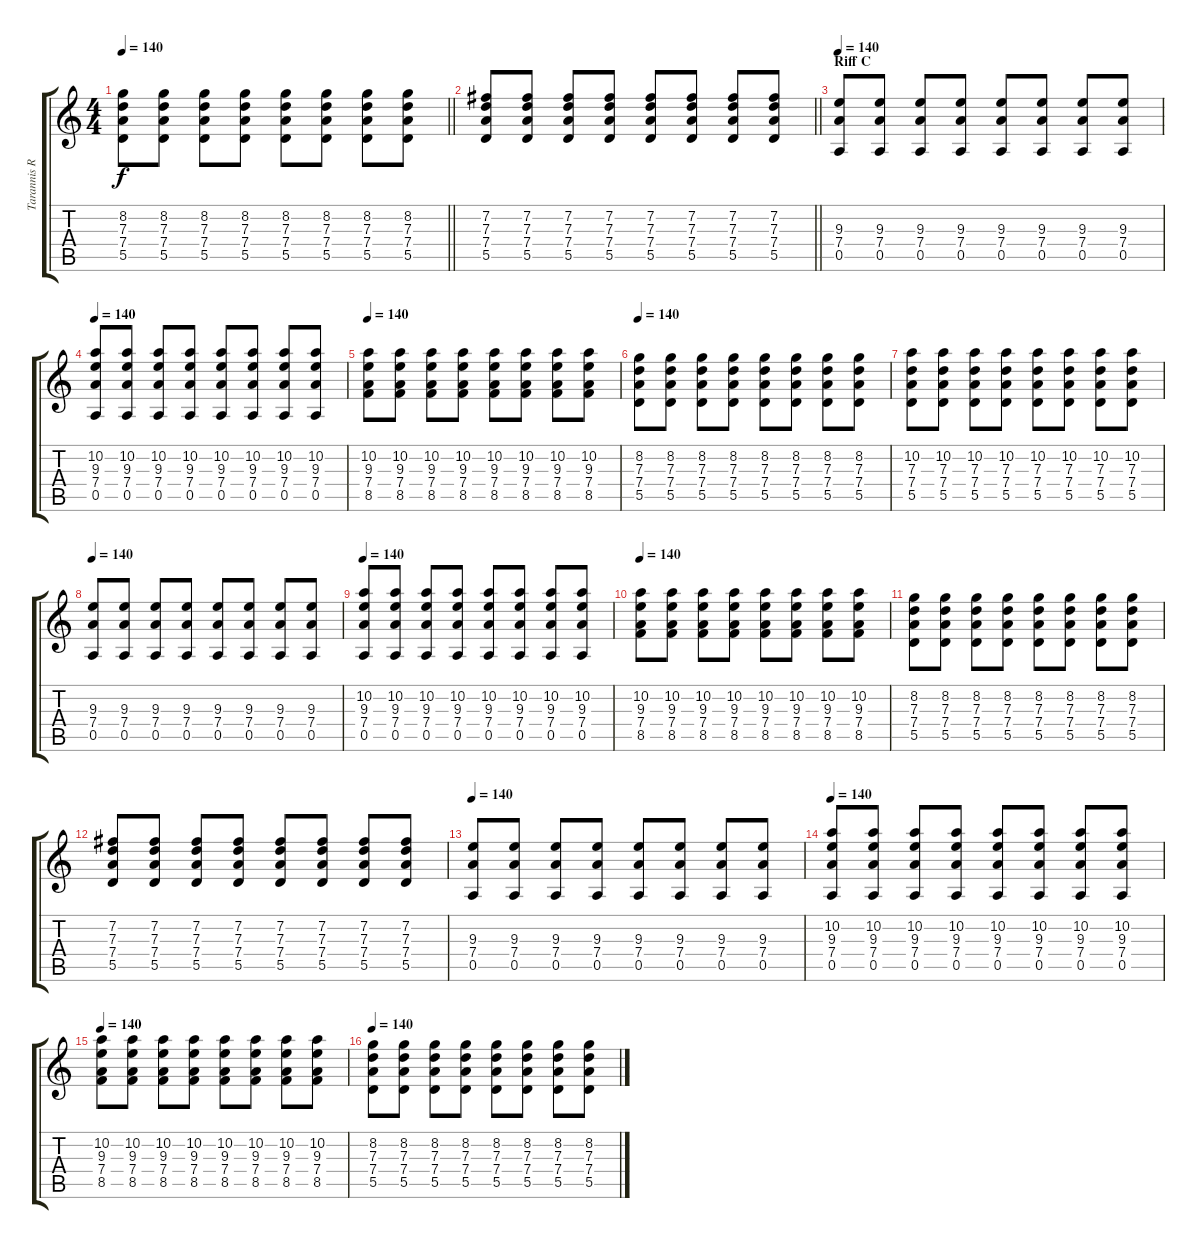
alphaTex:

\track ("Tarannis Rythm Guitar 2" "Tarannis R") {instrument overdrivenguitar}
\staff {score tabs}
\tuning (E4 B3 G3 D3 A2 E2) {hide}
\ts (4 4)
\tempo 140
\clef g2
\barLineRight lightlight
\ks c
(8.2 7.3 7.4 5.5).8{dy f} (8.2 7.3 7.4 5.5).8 (8.2 7.3 7.4 5.5).8 (8.2 7.3 7.4 5.5).8 (8.2 7.3 7.4 5.5).8 (8.2 7.3 7.4 5.5).8 (8.2 7.3 7.4 5.5).8 (8.2 7.3 7.4 5.5).8 |
\barLineRight lightlight
(7.2 7.3 7.4 5.5).8 (7.2 7.3 7.4 5.5).8 (7.2 7.3 7.4 5.5).8 (7.2 7.3 7.4 5.5).8 (7.2 7.3 7.4 5.5).8 (7.2 7.3 7.4 5.5).8 (7.2 7.3 7.4 5.5).8 (7.2 7.3 7.4 5.5).8 |
\section ("" "Riff C")
\tempo 140
(9.3 7.4 0.5).8 (9.3 7.4 0.5).8 (9.3 7.4 0.5).8 (9.3 7.4 0.5).8 (9.3 7.4 0.5).8 (9.3 7.4 0.5).8 (9.3 7.4 0.5).8 (9.3 7.4 0.5).8 |
\tempo 140
(10.2 9.3 7.4 0.5).8 (10.2 9.3 7.4 0.5).8 (10.2 9.3 7.4 0.5).8 (10.2 9.3 7.4 0.5).8 (10.2 9.3 7.4 0.5).8 (10.2 9.3 7.4 0.5).8 (10.2 9.3 7.4 0.5).8 (10.2 9.3 7.4 0.5).8 |
\tempo 140
(10.2 9.3 7.4 8.5).8 (10.2 9.3 7.4 8.5).8 (10.2 9.3 7.4 8.5).8 (10.2 9.3 7.4 8.5).8 (10.2 9.3 7.4 8.5).8 (10.2 9.3 7.4 8.5).8 (10.2 9.3 7.4 8.5).8 (10.2 9.3 7.4 8.5).8 |
\tempo 140
(8.2 7.3 7.4 5.5).8 (8.2 7.3 7.4 5.5).8 (8.2 7.3 7.4 5.5).8 (8.2 7.3 7.4 5.5).8 (8.2 7.3 7.4 5.5).8 (8.2 7.3 7.4 5.5).8 (8.2 7.3 7.4 5.5).8 (8.2 7.3 7.4 5.5).8 |
(10.2 7.3 7.4 5.5).8 (10.2 7.3 7.4 5.5).8 (10.2 7.3 7.4 5.5).8 (10.2 7.3 7.4 5.5).8 (10.2 7.3 7.4 5.5).8 (10.2 7.3 7.4 5.5).8 (10.2 7.3 7.4 5.5).8 (10.2 7.3 7.4 5.5).8 |
\tempo 140
(9.3 7.4 0.5).8 (9.3 7.4 0.5).8 (9.3 7.4 0.5).8 (9.3 7.4 0.5).8 (9.3 7.4 0.5).8 (9.3 7.4 0.5).8 (9.3 7.4 0.5).8 (9.3 7.4 0.5).8 |
\tempo 140
(10.2 9.3 7.4 0.5).8 (10.2 9.3 7.4 0.5).8 (10.2 9.3 7.4 0.5).8 (10.2 9.3 7.4 0.5).8 (10.2 9.3 7.4 0.5).8 (10.2 9.3 7.4 0.5).8 (10.2 9.3 7.4 0.5).8 (10.2 9.3 7.4 0.5).8 |
\tempo 140
(10.2 9.3 7.4 8.5).8 (10.2 9.3 7.4 8.5).8 (10.2 9.3 7.4 8.5).8 (10.2 9.3 7.4 8.5).8 (10.2 9.3 7.4 8.5).8 (10.2 9.3 7.4 8.5).8 (10.2 9.3 7.4 8.5).8 (10.2 9.3 7.4 8.5).8 |
(8.2 7.3 7.4 5.5).8 (8.2 7.3 7.4 5.5).8 (8.2 7.3 7.4 5.5).8 (8.2 7.3 7.4 5.5).8 (8.2 7.3 7.4 5.5).8 (8.2 7.3 7.4 5.5).8 (8.2 7.3 7.4 5.5).8 (8.2 7.3 7.4 5.5).8 |
(7.2 7.3 7.4 5.5).8 (7.2 7.3 7.4 5.5).8 (7.2 7.3 7.4 5.5).8 (7.2 7.3 7.4 5.5).8 (7.2 7.3 7.4 5.5).8 (7.2 7.3 7.4 5.5).8 (7.2 7.3 7.4 5.5).8 (7.2 7.3 7.4 5.5).8 |
\tempo 140
(9.3 7.4 0.5).8 (9.3 7.4 0.5).8 (9.3 7.4 0.5).8 (9.3 7.4 0.5).8 (9.3 7.4 0.5).8 (9.3 7.4 0.5).8 (9.3 7.4 0.5).8 (9.3 7.4 0.5).8 |
\tempo 140
(10.2 9.3 7.4 0.5).8 (10.2 9.3 7.4 0.5).8 (10.2 9.3 7.4 0.5).8 (10.2 9.3 7.4 0.5).8 (10.2 9.3 7.4 0.5).8 (10.2 9.3 7.4 0.5).8 (10.2 9.3 7.4 0.5).8 (10.2 9.3 7.4 0.5).8 |
\tempo 140
(10.2 9.3 7.4 8.5).8 (10.2 9.3 7.4 8.5).8 (10.2 9.3 7.4 8.5).8 (10.2 9.3 7.4 8.5).8 (10.2 9.3 7.4 8.5).8 (10.2 9.3 7.4 8.5).8 (10.2 9.3 7.4 8.5).8 (10.2 9.3 7.4 8.5).8 |
\tempo 140
(8.2 7.3 7.4 5.5).8 (8.2 7.3 7.4 5.5).8 (8.2 7.3 7.4 5.5).8 (8.2 7.3 7.4 5.5).8 (8.2 7.3 7.4 5.5).8 (8.2 7.3 7.4 5.5).8 (8.2 7.3 7.4 5.5).8 (8.2 7.3 7.4 5.5).8
